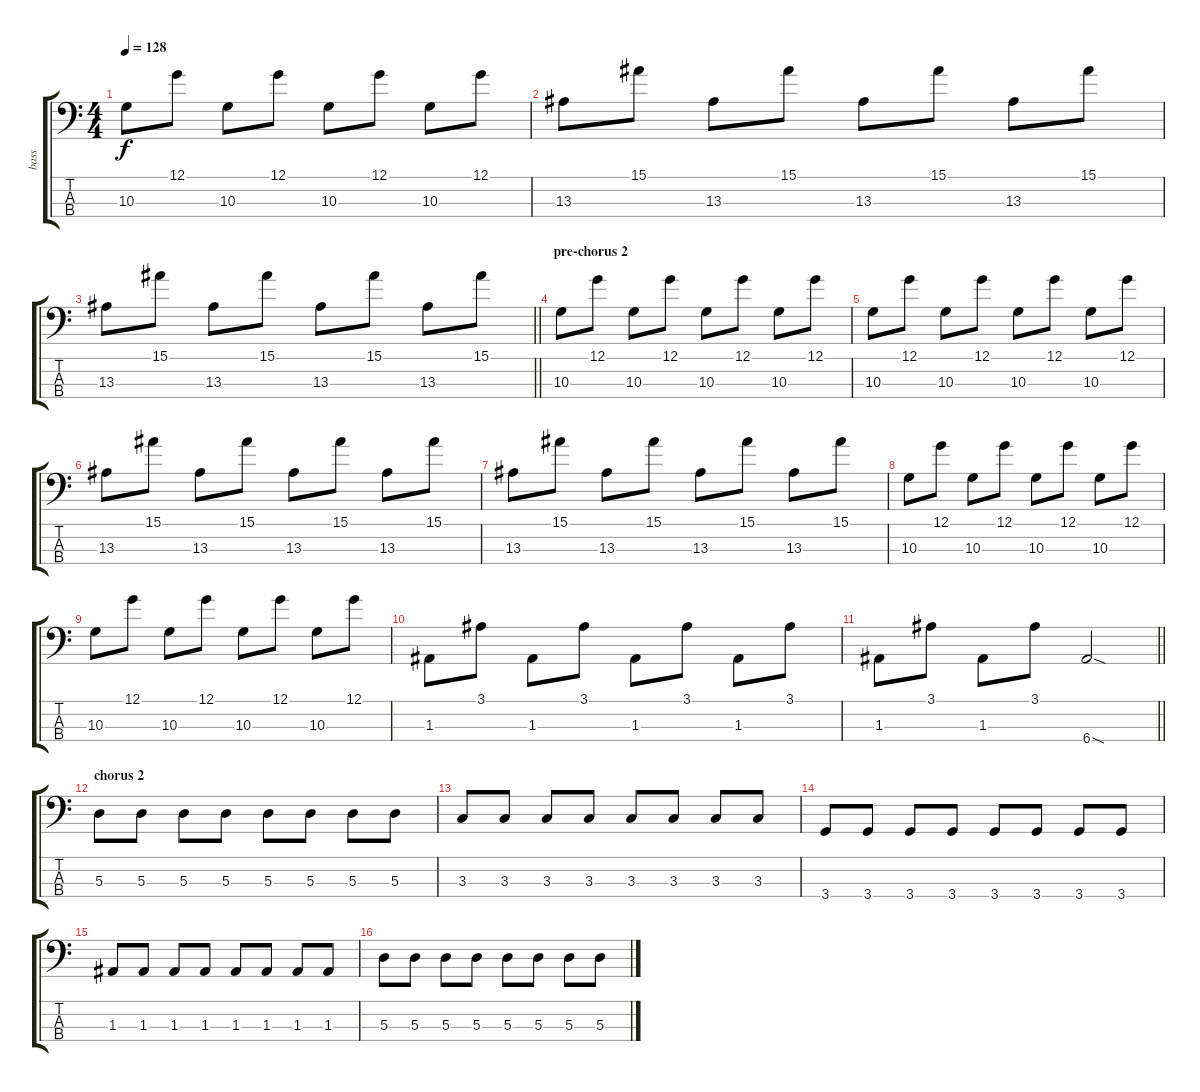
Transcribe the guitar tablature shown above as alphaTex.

\track ("bass" "bass") {instrument electricbassfinger}
\staff {score tabs}
\tuning (G2 D2 A1 E1) {hide}
\ts (4 4)
\tempo 128
\clef f4
\ks c
10.3.8{dy f} 12.1.8 10.3.8 12.1.8 10.3.8 12.1.8 10.3.8 12.1.8 |
13.3.8 15.1.8 13.3.8 15.1.8 13.3.8 15.1.8 13.3.8 15.1.8 |
\barLineRight lightlight
13.3.8 15.1.8 13.3.8 15.1.8 13.3.8 15.1.8 13.3.8 15.1.8 |
\section ("" "pre-chorus 2")
10.3.8 12.1.8 10.3.8 12.1.8 10.3.8 12.1.8 10.3.8 12.1.8 |
10.3.8 12.1.8 10.3.8 12.1.8 10.3.8 12.1.8 10.3.8 12.1.8 |
13.3.8 15.1.8 13.3.8 15.1.8 13.3.8 15.1.8 13.3.8 15.1.8 |
13.3.8 15.1.8 13.3.8 15.1.8 13.3.8 15.1.8 13.3.8 15.1.8 |
10.3.8 12.1.8 10.3.8 12.1.8 10.3.8 12.1.8 10.3.8 12.1.8 |
10.3.8 12.1.8 10.3.8 12.1.8 10.3.8 12.1.8 10.3.8 12.1.8 |
1.3.8 3.1.8 1.3.8 3.1.8 1.3.8 3.1.8 1.3.8 3.1.8 |
\barLineRight lightlight
1.3.8 3.1.8 1.3.8 3.1.8 6.4{sod}.2 |
\section ("" "chorus 2")
5.3.8 5.3.8 5.3.8 5.3.8 5.3.8 5.3.8 5.3.8 5.3.8 |
3.3.8 3.3.8 3.3.8 3.3.8 3.3.8 3.3.8 3.3.8 3.3.8 |
3.4.8 3.4.8 3.4.8 3.4.8 3.4.8 3.4.8 3.4.8 3.4.8 |
1.3.8 1.3.8 1.3.8 1.3.8 1.3.8 1.3.8 1.3.8 1.3.8 |
5.3.8 5.3.8 5.3.8 5.3.8 5.3.8 5.3.8 5.3.8 5.3.8
